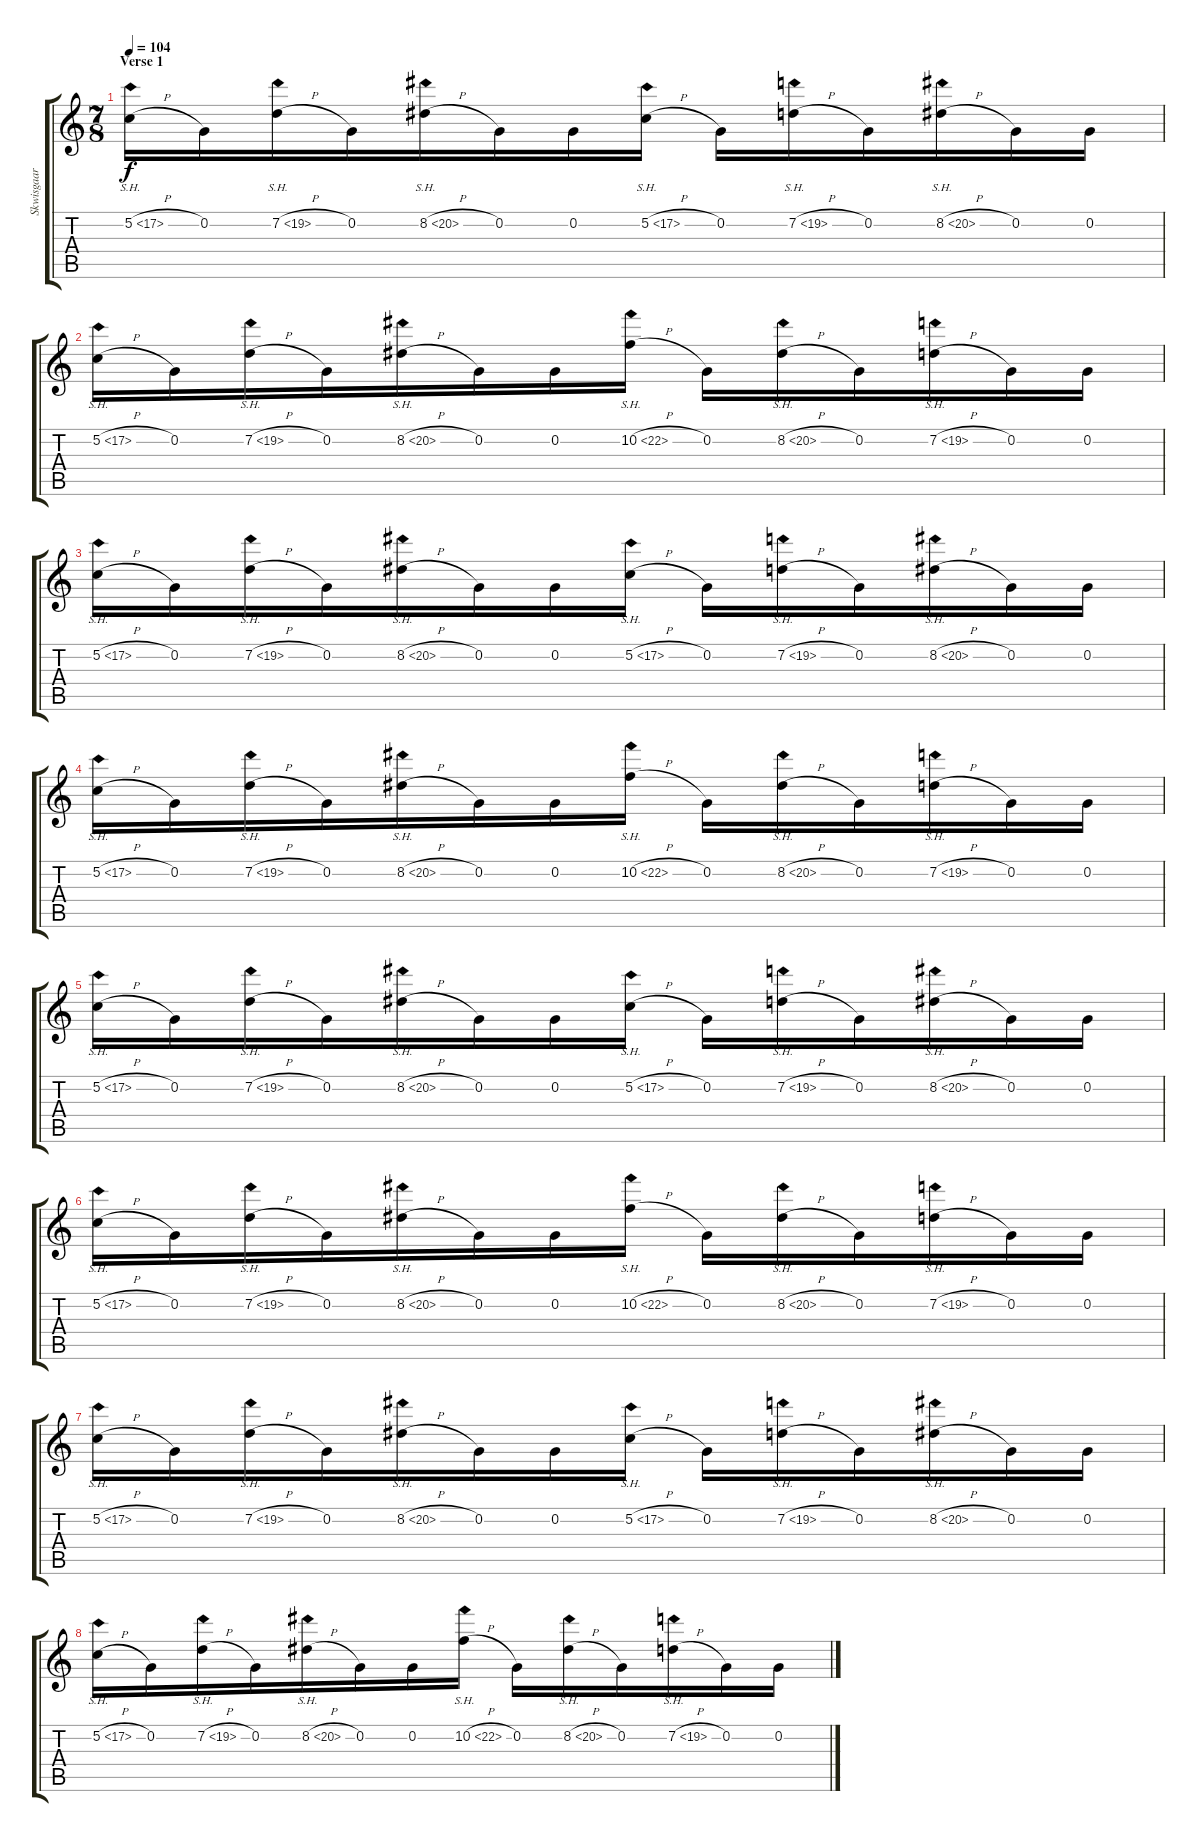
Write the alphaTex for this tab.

\track ("Skwisgaar Skwigelf (Solo Guitar)" "Skwisgaar ") {instrument distortionguitar}
\staff {score tabs}
\tuning (C4 G3 Eb3 Bb2 F2 C2) {hide}
\ts (7 8)
\section ("" "Verse 1")
\tempo 104
\clef g2
\ks c
5.2{sh 12 h}.16{dy f} 0.2.16 7.2{sh 12 h}.16 0.2.16 8.2{sh 12 h}.16 0.2.16 0.2.16 5.2{sh 12 h}.16 0.2.16 7.2{sh 12 h}.16 0.2.16 8.2{sh 12 h}.16 0.2.16 0.2.16 |
5.2{sh 12 h}.16 0.2.16 7.2{sh 12 h}.16 0.2.16 8.2{sh 12 h}.16 0.2.16 0.2.16 10.2{sh 12 h}.16 0.2.16 8.2{sh 12 h}.16 0.2.16 7.2{sh 12 h}.16 0.2.16 0.2.16 |
5.2{sh 12 h}.16 0.2.16 7.2{sh 12 h}.16 0.2.16 8.2{sh 12 h}.16 0.2.16 0.2.16 5.2{sh 12 h}.16 0.2.16 7.2{sh 12 h}.16 0.2.16 8.2{sh 12 h}.16 0.2.16 0.2.16 |
5.2{sh 12 h}.16 0.2.16 7.2{sh 12 h}.16 0.2.16 8.2{sh 12 h}.16 0.2.16 0.2.16 10.2{sh 12 h}.16 0.2.16 8.2{sh 12 h}.16 0.2.16 7.2{sh 12 h}.16 0.2.16 0.2.16 |
5.2{sh 12 h}.16 0.2.16 7.2{sh 12 h}.16 0.2.16 8.2{sh 12 h}.16 0.2.16 0.2.16 5.2{sh 12 h}.16 0.2.16 7.2{sh 12 h}.16 0.2.16 8.2{sh 12 h}.16 0.2.16 0.2.16 |
5.2{sh 12 h}.16 0.2.16 7.2{sh 12 h}.16 0.2.16 8.2{sh 12 h}.16 0.2.16 0.2.16 10.2{sh 12 h}.16 0.2.16 8.2{sh 12 h}.16 0.2.16 7.2{sh 12 h}.16 0.2.16 0.2.16 |
5.2{sh 12 h}.16 0.2.16 7.2{sh 12 h}.16 0.2.16 8.2{sh 12 h}.16 0.2.16 0.2.16 5.2{sh 12 h}.16 0.2.16 7.2{sh 12 h}.16 0.2.16 8.2{sh 12 h}.16 0.2.16 0.2.16 |
5.2{sh 12 h}.16 0.2.16 7.2{sh 12 h}.16 0.2.16 8.2{sh 12 h}.16 0.2.16 0.2.16 10.2{sh 12 h}.16 0.2.16 8.2{sh 12 h}.16 0.2.16 7.2{sh 12 h}.16 0.2.16 0.2.16
